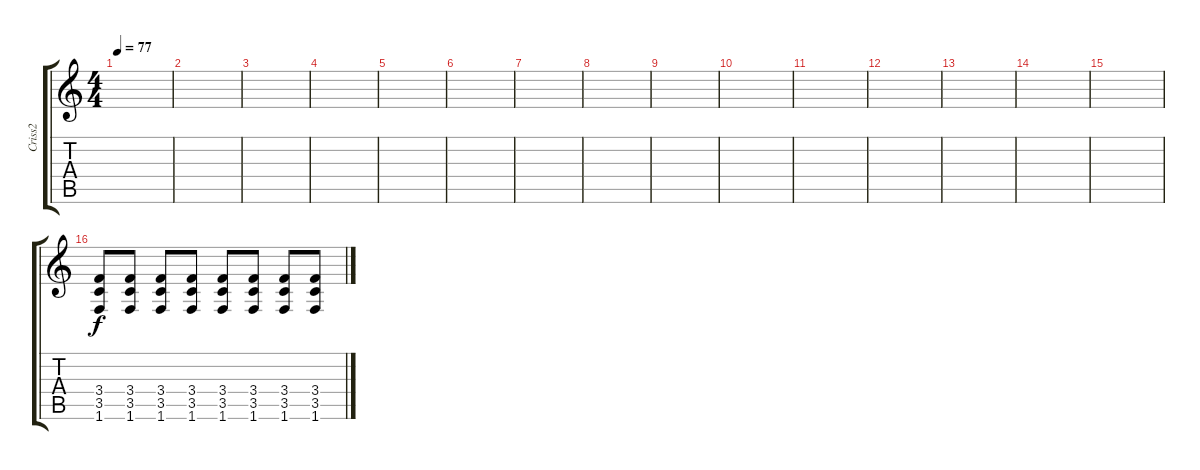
\track ("Criss2" "Criss2") {instrument overdrivenguitar}
\staff {score tabs}
\tuning (E4 B3 G3 D3 A2 E2) {hide}
\ts (4 4)
\tempo 77
\clef g2
\ks c
|
|
|
|
|
|
|
|
|
|
|
|
|
|
|
(3.4 3.5 1.6).8 (3.4 3.5 1.6).8 (3.4 3.5 1.6).8 (3.4 3.5 1.6).8 (3.4 3.5 1.6).8 (3.4 3.5 1.6).8 (3.4 3.5 1.6).8 (3.4 3.5 1.6).8
